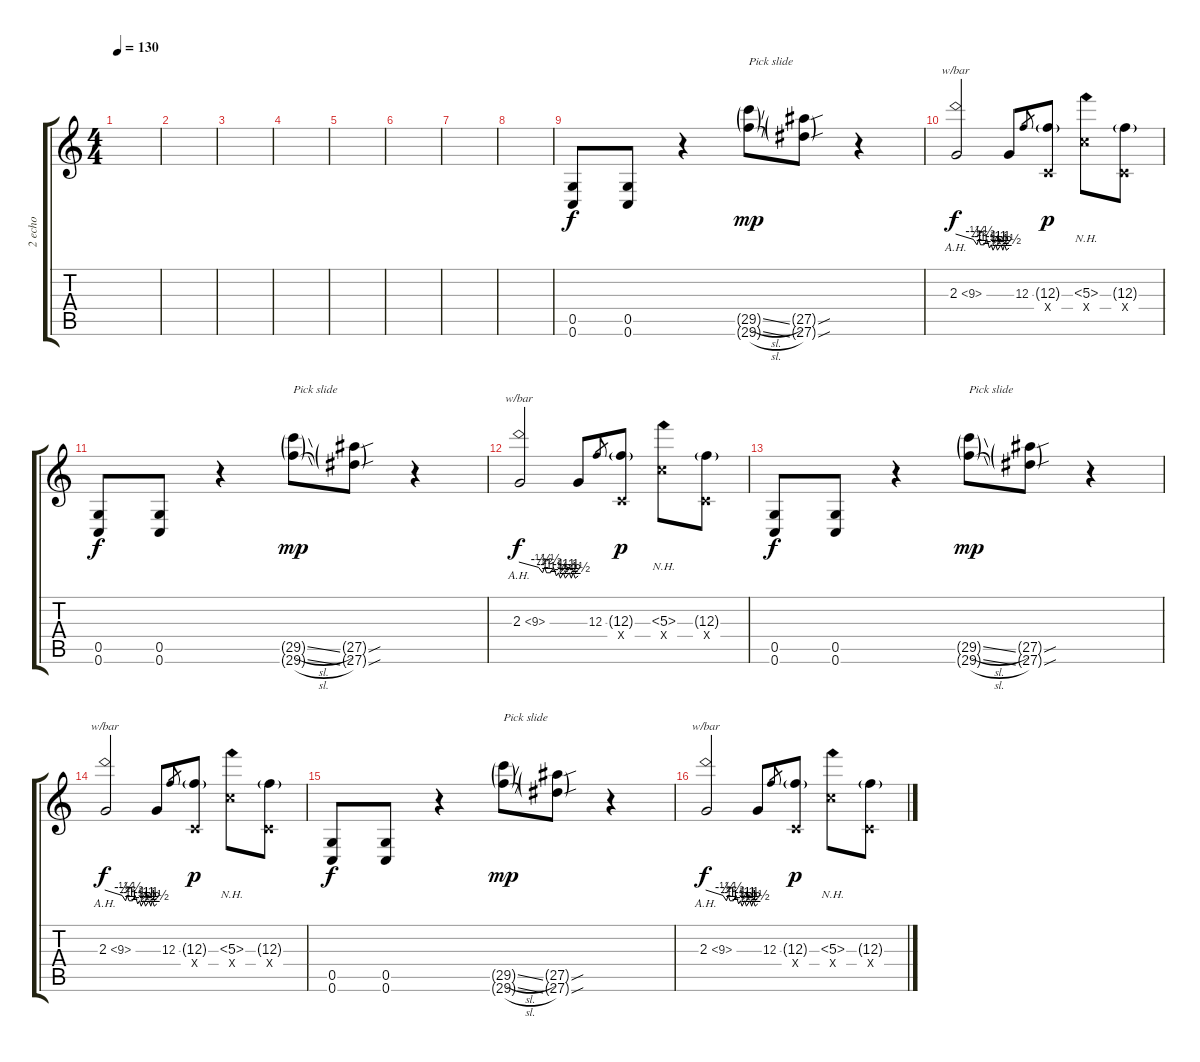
\track ("2 echo" "2 echo") {instrument overdrivenguitar}
\staff {score tabs}
\tuning (D4 A3 F3 C3 G2 C2) {hide}
\ts (4 4)
\tempo 130
\clef g2
\ks c
|
|
|
|
|
|
|
|
(0.5 0.6).8{volume 13} (0.5 0.6).8 r.4 (29.5{sl g} 29.6{sl g}).8{txt "Pick slide" dy mp} (27.5{sou g} 27.6{sou g}).8 r.4 |
2.3{ah 7}.2{tbe (custom default 0 0 20 -2 24 -4 26 -2 28 -4 32 -4 35 -2 38 -6 40 -4 42 -8 45 -4 47 -8 51 -4 53 -8 55 -4 57 -8 60 -6) dy f} 2.3{t}.8 12.3.8{gr} (12.3{g} 0.4{x}).8{dy p} (5.3{nh} 12.4{x}).8 (12.3{g} 0.4{x}).8 |
(0.5 0.6).8{dy f} (0.5 0.6).8 r.4 (29.5{sl g} 29.6{sl g}).8{txt "Pick slide" dy mp} (27.5{sou g} 27.6{sou g}).8 r.4 |
2.3{ah 7}.2{tbe (custom default 0 0 20 -2 24 -4 26 -2 28 -4 32 -4 35 -2 38 -6 40 -4 42 -8 45 -4 47 -8 51 -4 53 -8 55 -4 57 -8 60 -6) dy f} 2.3{t}.8 12.3.8{gr} (12.3{g} 0.4{x}).8{dy p} (5.3{nh} 12.4{x}).8 (12.3{g} 0.4{x}).8 |
(0.5 0.6).8{dy f} (0.5 0.6).8 r.4 (29.5{sl g} 29.6{sl g}).8{txt "Pick slide" dy mp} (27.5{sou g} 27.6{sou g}).8 r.4 |
2.3{ah 7}.2{tbe (custom default 0 0 20 -2 24 -4 26 -2 28 -4 32 -4 35 -2 38 -6 40 -4 42 -8 45 -4 47 -8 51 -4 53 -8 55 -4 57 -8 60 -6) dy f} 2.3{t}.8 12.3.8{gr} (12.3{g} 0.4{x}).8{dy p} (5.3{nh} 12.4{x}).8 (12.3{g} 0.4{x}).8 |
(0.5 0.6).8{dy f volume 6} (0.5 0.6).8 r.4 (29.5{sl g} 29.6{sl g}).8{txt "Pick slide" dy mp} (27.5{sou g} 27.6{sou g}).8 r.4 |
2.3{ah 7}.2{tbe (custom default 0 0 20 -2 24 -4 26 -2 28 -4 32 -4 35 -2 38 -6 40 -4 42 -8 45 -4 47 -8 51 -4 53 -8 55 -4 57 -8 60 -6) dy f} 2.3{t}.8 12.3.8{gr} (12.3{g} 0.4{x}).8{dy p} (5.3{nh} 12.4{x}).8 (12.3{g} 0.4{x}).8
